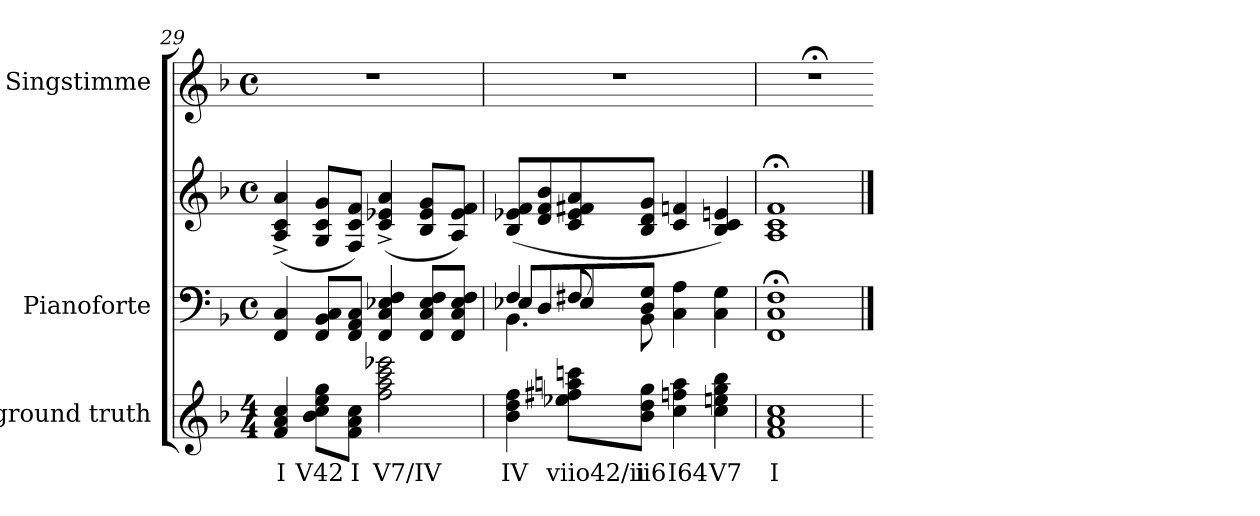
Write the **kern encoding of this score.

**kern	**text	**kern	**kern	**kern
*part3	*part3	*part2	*part2	*part1
*staff4	*staff4	*staff3	*staff2	*staff1
*I"ground truth	*	*I"Pianoforte	*	*I"Singstimme
*	*	*I'Pno.	*	*I'Sing.
*	*	*clefF4	*clefG2	*clefG2
*k[b-]	*	*k[b-]	*k[b-]	*k[b-]
*M4/4	*	*M4/4	*M4/4	*M4/4
*	*	*met(c)	*met(c)	*met(c)
=29	=29	=29	=29	=29
4f 4a 4cc	I	4FF/ 4C/	(<4A/^ 4c/^ 4a/^	1r
8b- 8cc 8ee 8ggL	V42	8FF/ 8BB-/ 8C/L	8G/ 8c/ 8g/L	.
8f 8a 8ccJ	I	8FF/ 8AA/ 8C/J	8F/ 8c/ 8f/J)	.
2ff 2aa 2ccc 2eee-X	V7/IV	4FF/ 4C/ 4E-X/ 4F/	(<4c/^ 4e-X/^ 4a/^	.
.	.	8FF/ 8C/ 8E-/ 8F/L	8B-/ 8e-/ 8g/L	.
.	.	8FF/ 8C/ 8E-/ 8F/J	8A/ 8e-/ 8f/J)	.
=30	=30	=30	=30	=30
*	*	*^	*^	*
*	*	*	*^	*	*	*
4b- 4dd 4ff	IV	4F/	8E-X/L	4.BB-\	(>8B-/ 8e-X/ 8f/L	2ryy	1r
.	.	.	8D/	.	8d/ 8f/ 8b-/	.	.
8ee-X 8ff#X 8aan 8cccnL	viio42/ii	8F#X/	8E-/	.	8c/ 8e-/ 8f#X/ 8a/	.	.
8b- 8dd 8ggJ	ii6	8ryy	8D/ 8G/J	8BB-\	8B-/ 8d/ 8g/J	.	.
4cc 4ffn 4aa	I64	2ryy	2ryy	4C\ 4A\	4c/ 4fn/	2ryy	.
4cc 4een 4gg 4bb-	V7	.	.	4C\ 4G\	4B-/ 4c/ 4en/)	.	.
*	*	*v	*v	*v	*	*	*
*	*	*	*v	*v	*
=31	=31	=31	=31	=31
1f 1a 1cc	I	1FF;< 1C;< 1F;<	1A;< 1c;< 1f;<	1r;<
=	==	==	==	==
*-	*-	*-	*-	*-
